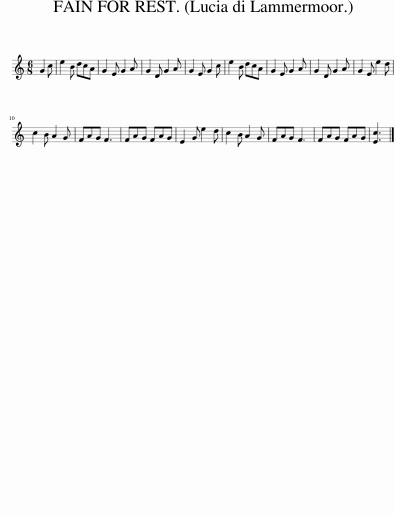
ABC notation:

X:1
L:1/8
M:6/8
I:linebreak $
K:C
V:1 treble
V:1
 G2 c | e2 B dcA | G2 E G2 A | G2 D G2 A | G2 E G2 c | %5
 e2 B dcA | G2 E G2 A | G2 D G2 A | G2 E e2 d |$ c2 B A2 G | %10
 FAG F3 | FAG FAG | E2 G e2 d | c2 B A2 G | FAG F3 | %15
 FAG FAG | [Ec]3 |] %17
